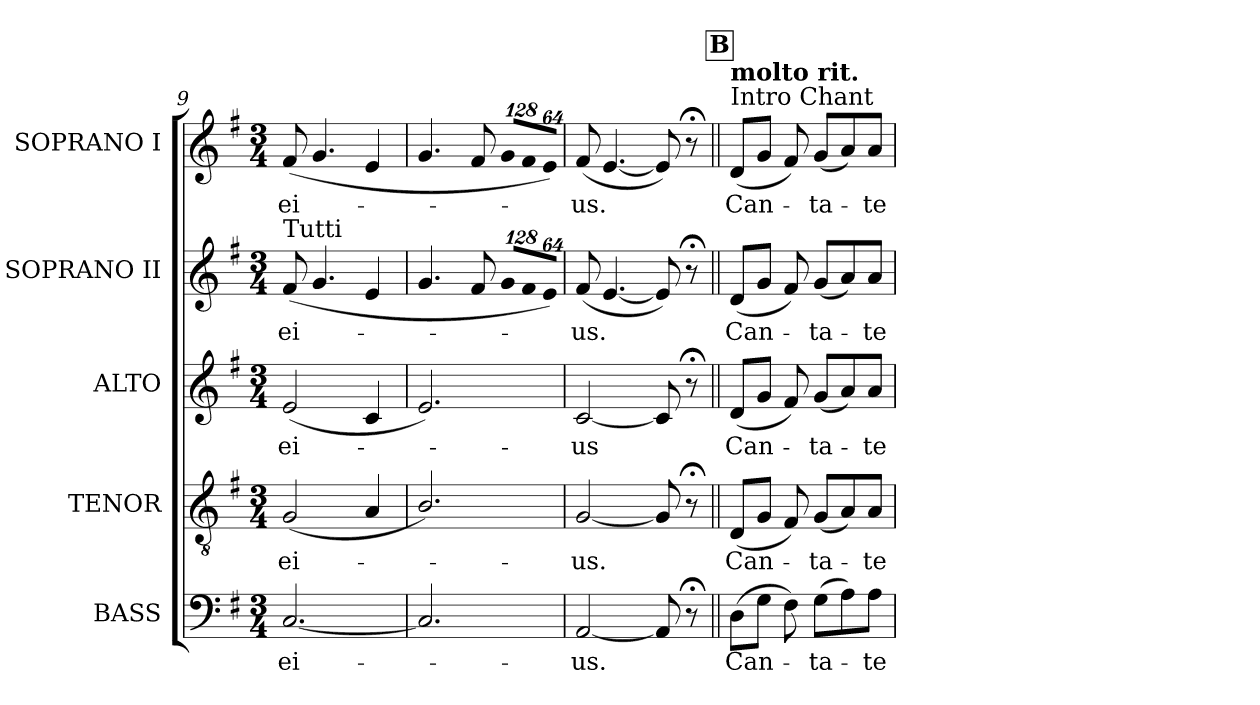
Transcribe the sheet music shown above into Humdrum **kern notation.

**kern	**text	**kern	**text	**kern	**text	**kern	**text	**kern	**text
*part5	*part5	*part4	*part4	*part3	*part3	*part2	*part2	*part1	*part1
*staff5	*staff5	*staff4	*staff4	*staff3	*staff3	*staff2	*staff2	*staff1	*staff1
*I"BASS	*	*I"TENOR	*	*I"ALTO	*	*I"SOPRANO II	*	*I"SOPRANO I	*
*I'B.	*	*I'T.	*	*I'A.	*	*I'S. II	*	*I'S. I	*
!!LO:LB:g=z
*clefF4	*	*clefGv2	*	*clefG2	*	*clefG2	*	*clefG2	*
*	*	*ITrd7c12	*	*	*	*	*	*	*
*k[f#]	*	*k[f#]	*	*k[f#]	*	*k[f#]	*	*k[f#]	*
*G:	*	*G:	*	*G:	*	*G:	*	*G:	*
*M3/4	*	*M3/4	*	*M3/4	*	*M3/4	*	*M3/4	*
=9	=9	=9	=9	=9	=9	=9	=9	=9	=9
!	!LO:LY:b:color=#000000	!	!	!	!	!	!	!	!
!	!	!	!LO:LY:b:color=#000000	!	!	!	!	!	!
!	!	!	!	!	!LO:LY:b:color=#000000	!	!	!	!
!	!	!	!	!	!	!	!LO:LY:b:color=#000000	!	!
!	!	!	!	!	!	!LO:TX:a:t=Tutti	!	!	!
!	!	!	!	!	!	!	!	!	!LO:LY:b:color=#000000
[<2.Ci/	ei-	(2GGi/	ei-	(2ei/	ei-	(8f#i/	ei-	(8f#i/	ei-
.	.	.	.	.	.	4.gi/	.	4.gi/	.
.	.	4AAi/	.	4ci/	.	4ei/	.	4ei/	.
=10	=10	=10	=10	=10	=10	=10	=10	=10	=10
2.Ci/]	.	2.BBi/)	.	2.ei/)	.	4.gi/	.	4.gi/	.
.	.	.	.	.	.	8f#i/	.	8f#i/	.
*	*	*	*	*	*	*Xbrackettup	*	*	*
!	!	!	!	!	!	!LO:N:vis=8	!	!	!
*	*	*	*	*	*	*	*	*Xbrackettup	*
!	!	!	!	!	!	!	!	!LO:N:vis=8	!
.	.	.	.	.	.	1024%85gi/L	.	1024%85gi/L	.
!	!	!	!	!	!	!LO:N:vis=8	!	!LO:N:vis=8	!
.	.	.	.	.	.	1024%85f#i/	.	1024%85f#i/	.
!	!	!	!	!	!	!LO:N:vis=8	!	!LO:N:vis=8	!
.	.	.	.	.	.	512%43ei/J)	.	512%43ei/J)	.
=11	=11	=11	=11	=11	=11	=11	=11	=11	=11
!	!LO:LY:b:color=#000000	!	!	!	!	!	!	!	!
!	!	!	!LO:LY:b:color=#000000	!	!	!	!	!	!
!	!	!	!	!	!LO:LY:b:color=#000000	!	!	!	!
!	!	!	!	!	!	!	!LO:LY:b:color=#000000	!	!
!	!	!	!	!	!	!	!	!	!LO:LY:b:color=#000000
[<2AAi/	-us.	[<2GGi/	-us.	[<2ci/	-us	(8f#i/	-us.	(8f#i/	-us.
.	.	.	.	.	.	[<4.ei/	.	[<4.ei/	.
8AAi/]	.	8GGi/]	.	8ci/]	.	8ei/])	.	8ei/])	.
8r;	.	8r;	.	8r;	.	8r;	.	8r;	.
!!LO:REH:place=s1:B:color=#000000:enc=box:fs=19.4262:t=B
=12||	=12||	=12||	=12||	=12||	=12||	=12||	=12||	=12||	=12||
!	!LO:LY:b:color=#000000	!	!	!	!	!	!	!	!
!	!	!	!LO:LY:b:color=#000000	!	!	!	!	!	!
!	!	!	!	!	!LO:LY:b:color=#000000	!	!	!	!
!	!	!	!	!	!	!	!LO:LY:b:color=#000000	!	!
!	!	!	!	!	!	!	!	!LO:TX:a:t=Intro Chant	!
!	!	!	!	!	!	!	!	!LO:TX:a:B:t=molto rit.	!
!	!	!	!	!	!	!	!	!	!LO:LY:b:color=#000000
(8Di\L	Can-	(8DDi/L	Can-	(8di/L	Can-	(8di/L	Can-	(8di/L	Can-
8Gi\J	.	8GGi/J	.	8gi/J	.	8gi/J	.	8gi/J	.
8F#i\)	.	8FF#i/)	.	8f#i/)	.	8f#i/)	.	8f#i/)	.
!	!LO:LY:b:color=#000000	!	!	!	!	!	!	!	!
!	!	!	!LO:LY:b:color=#000000	!	!	!	!	!	!
!	!	!	!	!	!LO:LY:b:color=#000000	!	!	!	!
!	!	!	!	!	!	!	!LO:LY:b:color=#000000	!	!
!	!	!	!	!	!	!	!	!	!LO:LY:b:color=#000000
(8Gi\L	-ta-	(8GGi/L	-ta-	(8gi/L	-ta-	(8gi/L	-ta-	(8gi/L	-ta-
8Ai\)	.	8AAi/)	.	8ai/)	.	8ai/)	.	8ai/)	.
!	!LO:LY:b:color=#000000	!	!	!	!	!	!	!	!
!	!	!	!LO:LY:b:color=#000000	!	!	!	!	!	!
!	!	!	!	!	!LO:LY:b:color=#000000	!	!	!	!
!	!	!	!	!	!	!	!LO:LY:b:color=#000000	!	!
!	!	!	!	!	!	!	!	!	!LO:LY:b:color=#000000
8Ai\J	-te	8AAi/J	-te	8ai/J	-te	8ai/J	-te	8ai/J	-te
=	=	=	=	=	=	=	=	=	=
*-	*-	*-	*-	*-	*-	*-	*-	*-	*-
